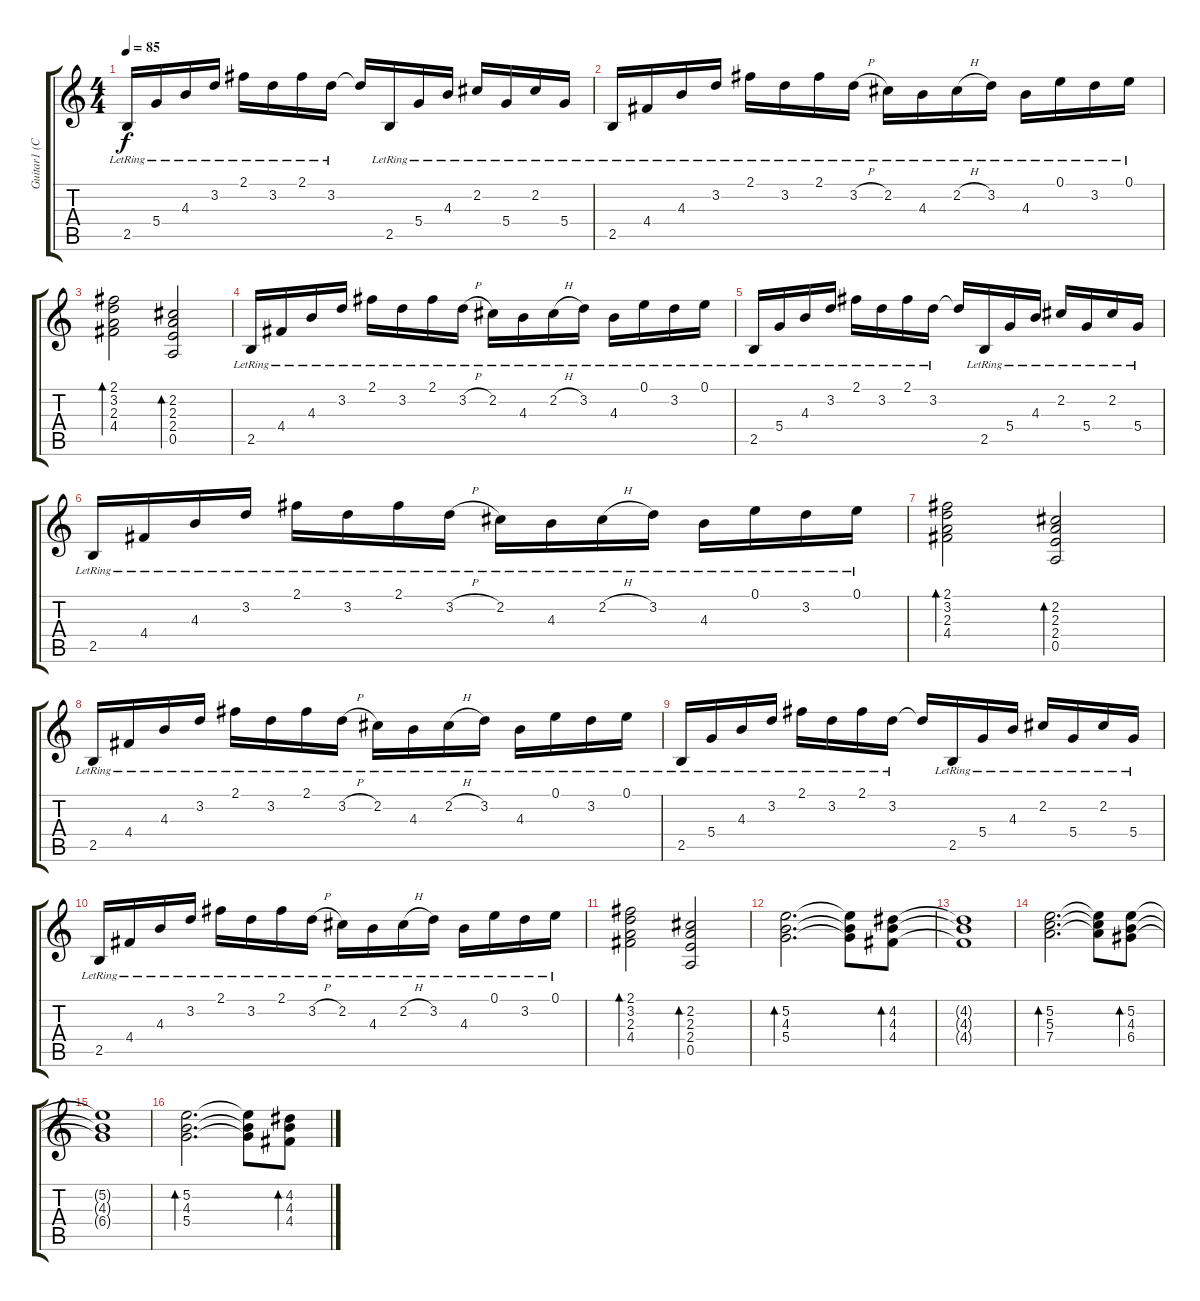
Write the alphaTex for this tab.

\track ("Guitar1 (Clean)" "Guitar1 (C") {instrument electricguitarclean}
\staff {score tabs}
\tuning (E4 B3 G3 D3 A2 E2) {hide}
\ts (4 4)
\tempo 85
\clef g2
\ks c
2.5{lr}.16{dy f} 5.4{lr}.16 4.3{lr}.16 3.2{lr}.16 2.1{lr}.16 3.2{lr}.16 2.1{lr}.16 3.2{lr}.16 3.2{t}.16 2.5{lr}.16 5.4{lr}.16 4.3{lr}.16 2.2{lr}.16 5.4{lr}.16 2.2{lr}.16 5.4{lr}.16 |
2.5{lr}.16 4.4{lr}.16 4.3{lr}.16 3.2{lr}.16 2.1{lr}.16 3.2{lr}.16 2.1{lr}.16 3.2{h lr}.16 2.2{lr}.16 4.3{lr}.16 2.2{h lr}.16 3.2{lr}.16 4.3{lr}.16 0.1{lr}.16 3.2{lr}.16 0.1{lr}.16 |
(2.1 3.2 2.3 4.4).2{bd 120} (2.2 2.3 2.4 0.5).2{bd 120} |
2.5{lr}.16 4.4{lr}.16 4.3{lr}.16 3.2{lr}.16 2.1{lr}.16 3.2{lr}.16 2.1{lr}.16 3.2{h lr}.16 2.2{lr}.16 4.3{lr}.16 2.2{h lr}.16 3.2{lr}.16 4.3{lr}.16 0.1{lr}.16 3.2{lr}.16 0.1{lr}.16 |
2.5{lr}.16 5.4{lr}.16 4.3{lr}.16 3.2{lr}.16 2.1{lr}.16 3.2{lr}.16 2.1{lr}.16 3.2{lr}.16 3.2{t}.16 2.5{lr}.16 5.4{lr}.16 4.3{lr}.16 2.2{lr}.16 5.4{lr}.16 2.2{lr}.16 5.4{lr}.16 |
2.5{lr}.16 4.4{lr}.16 4.3{lr}.16 3.2{lr}.16 2.1{lr}.16 3.2{lr}.16 2.1{lr}.16 3.2{h lr}.16 2.2{lr}.16 4.3{lr}.16 2.2{h lr}.16 3.2{lr}.16 4.3{lr}.16 0.1{lr}.16 3.2{lr}.16 0.1{lr}.16 |
(2.1 3.2 2.3 4.4).2{bd 120} (2.2 2.3 2.4 0.5).2{bd 120} |
2.5{lr}.16 4.4{lr}.16 4.3{lr}.16 3.2{lr}.16 2.1{lr}.16 3.2{lr}.16 2.1{lr}.16 3.2{h lr}.16 2.2{lr}.16 4.3{lr}.16 2.2{h lr}.16 3.2{lr}.16 4.3{lr}.16 0.1{lr}.16 3.2{lr}.16 0.1{lr}.16 |
2.5{lr}.16 5.4{lr}.16 4.3{lr}.16 3.2{lr}.16 2.1{lr}.16 3.2{lr}.16 2.1{lr}.16 3.2{lr}.16 3.2{t}.16 2.5{lr}.16 5.4{lr}.16 4.3{lr}.16 2.2{lr}.16 5.4{lr}.16 2.2{lr}.16 5.4{lr}.16 |
2.5{lr}.16 4.4{lr}.16 4.3{lr}.16 3.2{lr}.16 2.1{lr}.16 3.2{lr}.16 2.1{lr}.16 3.2{h lr}.16 2.2{lr}.16 4.3{lr}.16 2.2{h lr}.16 3.2{lr}.16 4.3{lr}.16 0.1{lr}.16 3.2{lr}.16 0.1{lr}.16 |
(2.1 3.2 2.3 4.4).2{bd 120} (2.2 2.3 2.4 0.5).2{bd 120} |
(5.2 4.3 5.4).2{d bd 120} (5.2{t} 4.3{t} 5.4{t}).8 (4.2 4.3 4.4).8{bd 120} |
(4.2{t} 4.3{t} 4.4{t}).1 |
(5.2 5.3 7.4).2{d bd 120} (5.2{t} 5.3{t} 7.4{t}).8 (5.2 4.3 6.4).8{bd 120} |
(5.2{t} 4.3{t} 6.4{t}).1 |
(5.2 4.3 5.4).2{d bd 120} (5.2{t} 4.3{t} 5.4{t}).8 (4.2 4.3 4.4).8{bd 120}
